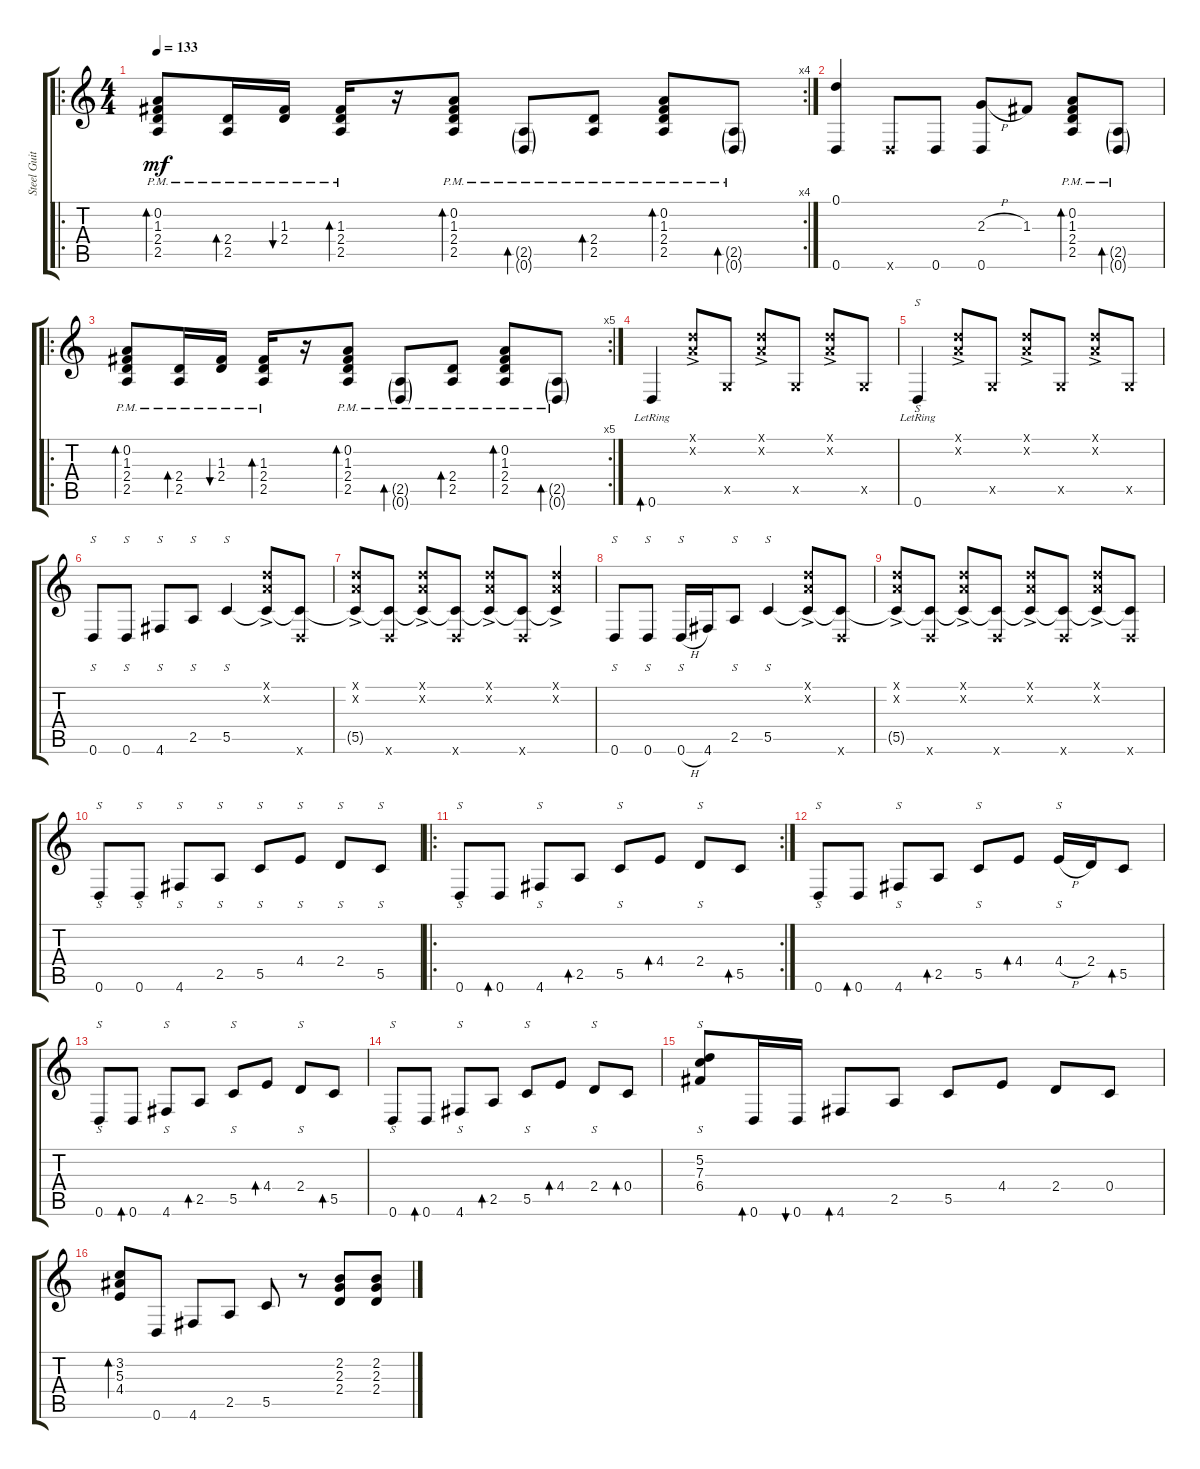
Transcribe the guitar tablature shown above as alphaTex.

\track ("Steel Guitar" "Steel Guit") {instrument acousticguitarsteel}
\staff {score tabs}
\tuning (D4 A3 F3 C3 G2 D2) {hide}
\ro
\rc 4
\ts (4 4)
\tempo 133
\clef g2
\ks c
(0.2{pm} 1.3{pm} 2.4{pm} 2.5{pm}).8{bd 30 dy mf} (2.4{pm} 2.5{pm}).16{bd 30} (1.3{pm} 2.4{pm}).16{bu 30} (1.3{pm} 2.4{pm} 2.5{pm}).16{bd 30} r.16 (0.2{pm} 1.3{pm} 2.4{pm} 2.5{pm}).8{bd 30} (2.5{g pm} 0.6{g pm}).8{bd 30} (2.4{pm} 2.5{pm}).8{bd 30} (0.2{pm} 1.3{pm} 2.4{pm} 2.5{pm}).8{bd 30} (2.5{g pm} 0.6{g pm}).8{bd 30} |
(0.1 0.6).4 0.6{x}.8 0.6.8 (2.3{h} 0.6).8 1.3.8 (0.2{pm} 1.3{pm} 2.4{pm} 2.5{pm}).8{bd 30} (2.5{g pm} 0.6{g pm}).8{bd 30} |
\ro
\rc 5
(0.2{pm} 1.3{pm} 2.4{pm} 2.5{pm}).8{bd 30} (2.4{pm} 2.5{pm}).16{bd 30} (1.3{pm} 2.4{pm}).16{bu 30} (1.3{pm} 2.4{pm} 2.5{pm}).16{bd 30} r.16 (0.2{pm} 1.3{pm} 2.4{pm} 2.5{pm}).8{bd 30} (2.5{g pm} 0.6{g pm}).8{bd 30} (2.4{pm} 2.5{pm}).8{bd 30} (0.2{pm} 1.3{pm} 2.4{pm} 2.5{pm}).8{bd 30} (2.5{g pm} 0.6{g pm}).8{bd 30} |
0.6{lr}.4{bd 30} (0.1{ac x} 0.2{ac x}).8 0.5{x}.8 (0.1{ac x} 0.2{ac x}).8 0.5{x}.8 (0.1{ac x} 0.2{ac x}).8 0.5{x}.8 |
0.6{lr}.4{s} (0.1{ac x} 0.2{ac x}).8 0.5{x}.8 (0.1{ac x} 0.2{ac x}).8 0.5{x}.8 (0.1{ac x} 0.2{ac x}).8 0.5{x}.8 |
0.6.8{s} 0.6.8{s} 4.6.8{s} 2.5.8{s} 5.5.4{s} (0.1{ac x} 0.2{ac x} 5.5{t}).8 (5.5{t} 0.6{x}).8 |
(0.1{ac x} 0.2{ac x} 5.5{t}).8 (5.5{t} 0.6{x}).8 (0.1{ac x} 0.2{ac x} 5.5{t}).8 (5.5{t} 0.6{x}).8 (0.1{ac x} 0.2{ac x} 5.5{t}).8 (5.5{t} 0.6{x}).8 (0.1{ac x} 0.2{ac x} 5.5{t}).4 |
0.6.8{s} 0.6.8{s} 0.6{h}.16{s} 4.6.16 2.5.8{s} 5.5.4{s} (0.1{ac x} 0.2{ac x} 5.5{t}).8 (5.5{t} 0.6{x}).8 |
(0.1{ac x} 0.2{ac x} 5.5{t}).8 (5.5{t} 0.6{x}).8 (0.1{ac x} 0.2{ac x} 5.5{t}).8 (5.5{t} 0.6{x}).8 (0.1{ac x} 0.2{ac x} 5.5{t}).8 (5.5{t} 0.6{x}).8 (0.1{ac x} 0.2{ac x} 5.5{t}).8 (5.5{t} 0.6{x}).8 |
0.6.8{s} 0.6.8{s} 4.6.8{s} 2.5.8{s} 5.5.8{s} 4.4.8{s} 2.4.8{s} 5.5.8{s} |
\ro
\rc 2
0.6.8{s} 0.6.8{bd 30} 4.6.8{s} 2.5.8{bd 30} 5.5.8{s} 4.4.8{bd 30} 2.4.8{s} 5.5.8{bd 30} |
0.6.8{s} 0.6.8{bd 30} 4.6.8{s} 2.5.8{bd 30} 5.5.8{s} 4.4.8{bd 30} 4.4{h}.16{s} 2.4.16 5.5.8{bd 30} |
0.6.8{s} 0.6.8{bd 30} 4.6.8{s} 2.5.8{bd 30} 5.5.8{s} 4.4.8{bd 30} 2.4.8{s} 5.5.8{bd 30} |
0.6.8{s} 0.6.8{bd 30} 4.6.8{s} 2.5.8{bd 30} 5.5.8{s} 4.4.8{bd 30} 2.4.8{s} 0.4.8{bd 30} |
(5.2 7.3 6.4).8{s} 0.6.16{bd 30} 0.6.16{bu 30} 4.6.8{bd 30} 2.5.8 5.5.8 4.4.8 2.4.8 0.4.8 |
(3.2 5.3 4.4).8{bd 60} 0.6.8 4.6.8 2.5.8 5.5.8 r.8 (2.2 2.3 2.4).8 (2.2 2.3 2.4).8
